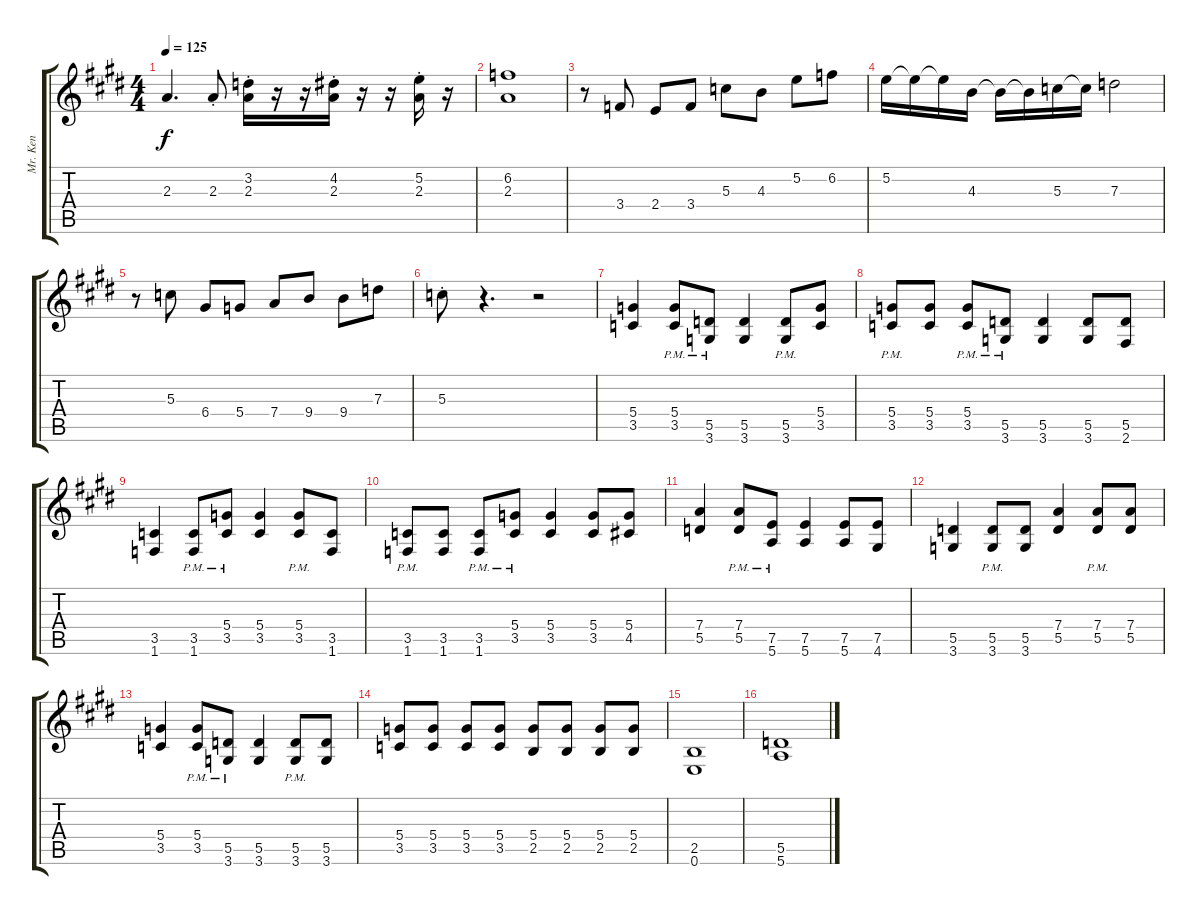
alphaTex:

\track ("Mr. Ken" "Mr. Ken") {instrument overdrivenguitar}
\staff {score tabs}
\tuning (E4 B3 G3 D3 A2 E2) {hide}
\ts (4 4)
\tempo 125
\clef g2
\ks e
2.3.4{d dy f} 2.3{st}.8 (3.2{st} 2.3{st}).16 r.16 r.16 (4.2{st} 2.3{st}).16 r.16 r.16 (5.2{st} 2.3{st}).16 r.16 |
(6.2 2.3).1 |
r.8 3.4.8 2.4.8 3.4.8 5.3.8 4.3.8 5.2.8 6.2.8 |
5.2.16 5.2{t}.16 5.2{t}.16 4.3.16 4.3{t}.16 4.3{t}.16 5.3.16 5.3{t}.16 7.3.2 |
r.8 5.3.8 6.4.8 5.4.8 7.4.8 9.4.8 9.4.8 7.3.8 |
5.3{st}.8 r.4{d} r.2 |
(5.4 3.5).4 (5.4{pm} 3.5{pm}).8 (5.5{pm} 3.6{pm}).8 (5.5 3.6).4 (5.5{pm} 3.6{pm}).8 (5.4 3.5).8 |
(5.4{pm} 3.5{pm}).8 (5.4 3.5).8 (5.4{pm} 3.5{pm}).8 (5.5{pm} 3.6{pm}).8 (5.5 3.6).4 (5.5 3.6).8 (5.5 2.6).8 |
(3.5 1.6).4 (3.5{pm} 1.6{pm}).8 (5.4{pm} 3.5{pm}).8 (5.4 3.5).4 (5.4{pm} 3.5{pm}).8 (3.5 1.6).8 |
(3.5{pm} 1.6{pm}).8 (3.5 1.6).8 (3.5{pm} 1.6{pm}).8 (5.4{pm} 3.5{pm}).8 (5.4 3.5).4 (5.4 3.5).8 (5.4 4.5).8 |
(7.4 5.5).4 (7.4{pm} 5.5{pm}).8 (7.5{pm} 5.6{pm}).8 (7.5 5.6).4 (7.5 5.6).8 (7.5 4.6).8 |
(5.5 3.6).4 (5.5{pm} 3.6{pm}).8 (5.5 3.6).8 (7.4 5.5).4 (7.4{pm} 5.5{pm}).8 (7.4 5.5).8 |
(5.4 3.5).4 (5.4{pm} 3.5{pm}).8 (5.5{pm} 3.6).8 (5.5 3.6).4 (5.5{pm} 3.6{pm}).8 (5.5 3.6).8 |
(5.4 3.5).8 (5.4 3.5).8 (5.4 3.5).8 (5.4 3.5).8 (5.4 2.5).8 (5.4 2.5).8 (5.4 2.5).8 (5.4 2.5).8 |
(2.5 0.6).1 |
(5.5 5.6).1
